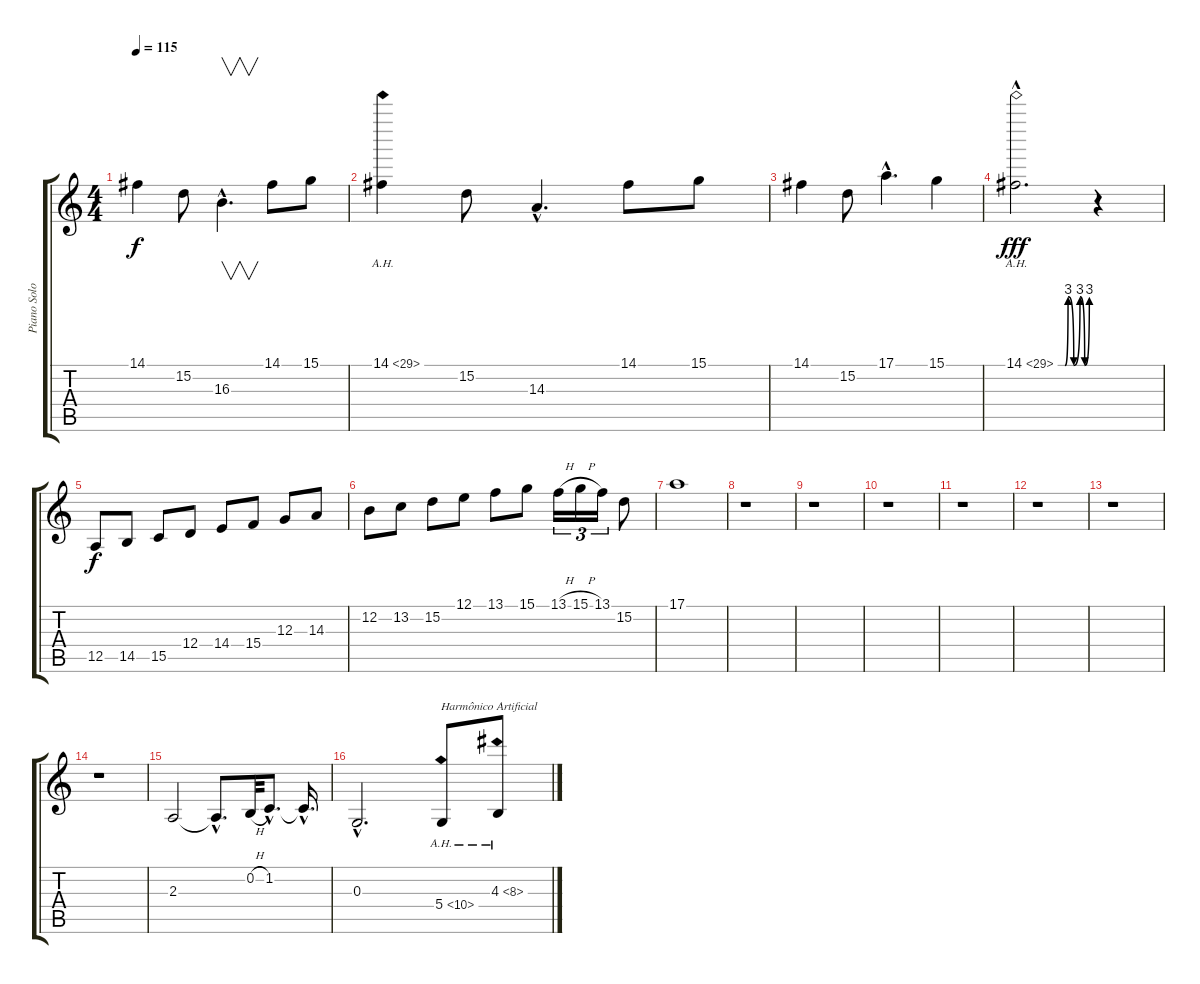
\track ("Piano Solo" "Piano Solo") {instrument brightacousticpiano}
\staff {score tabs}
\tuning (E4 B3 G3 D3 A2 E2) {hide}
\ts (4 4)
\tempo 115
\clef g2
\ks c
14.1.4{dy f} 15.2.8 16.3{hac}.4{v d} 14.1.8 15.1.8 |
14.1{ah 15}.4 15.2.8 14.3{hac}.4{d} 14.1.8 15.1.8 |
14.1.4 15.2.8 17.1{hac}.4{d} 15.1.4 |
14.1{be (custom 0 0 7 0 9 0 13 0 19 12 30 0 42 12 51 0 60 12) ah 15 hac}.2{d dy fff volume 0} r.4 |
12.5.8{dy f} 14.5.8 15.5.8 12.4.8 14.4.8 15.4.8 12.3.8 14.3.8 |
12.2.8 13.2.8 15.2.8 12.1.8 13.1.8 15.1.8 13.1{h}.16{tu (3 2)} 15.1{h}.16{tu (3 2)} 13.1.16{tu (3 2)} 15.2.8 |
17.1.1{volume 16} |
r.1 |
r.1 |
r.1 |
r.1 |
r.1 |
r.1 |
r.1 |
2.3.2 2.3{hac t}.8{d} 0.2{h}.32 1.2{hac}.8{d} 1.2{hac t}.16{d} |
0.3{hac}.2{d} 5.4{ah 5}.8{txt "Harmônico Artificial"} 4.3{ah 4}.8
